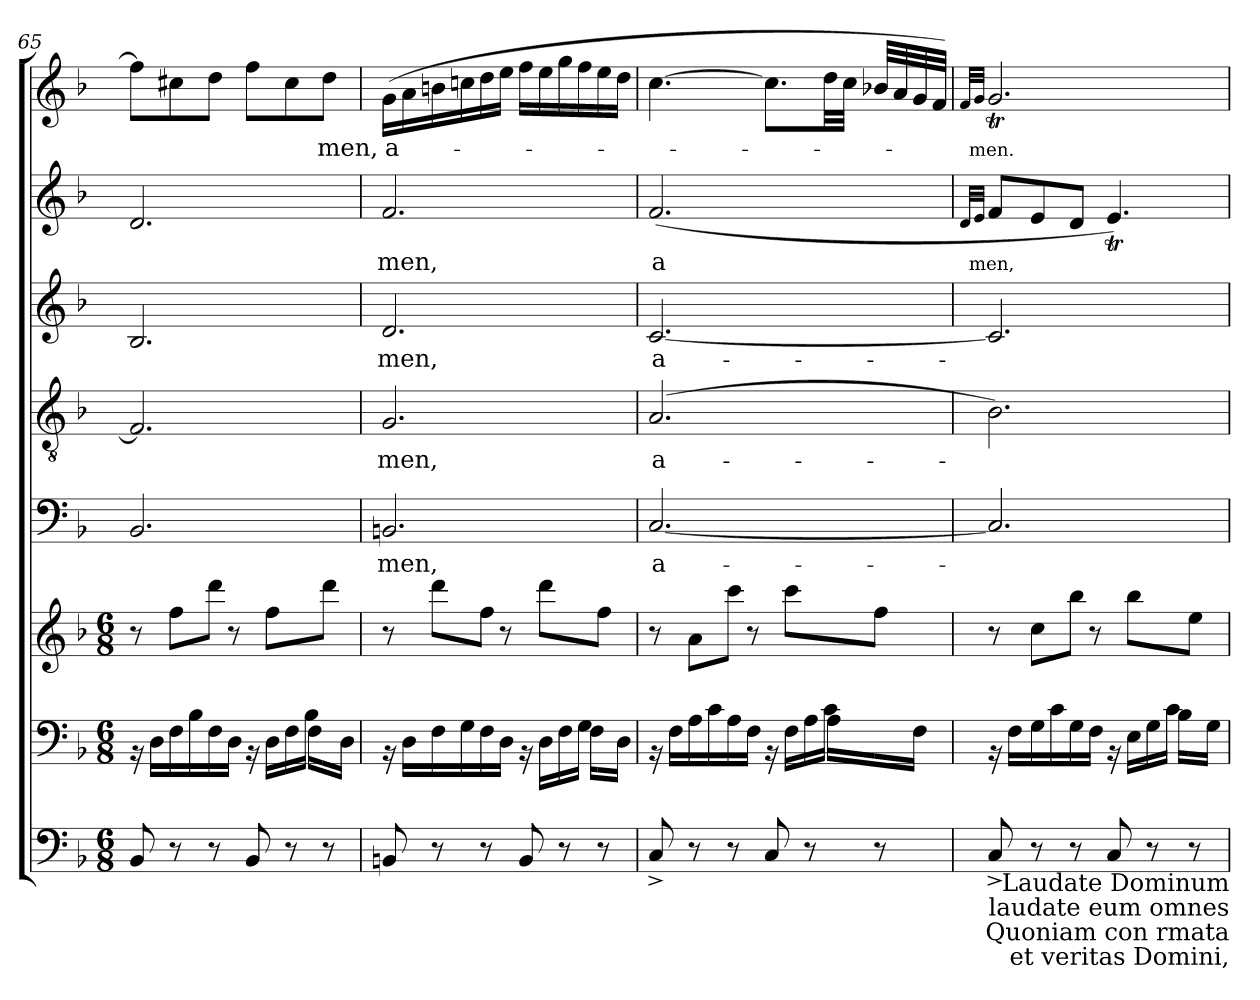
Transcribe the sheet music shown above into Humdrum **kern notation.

**kern	**kern	**kern	**kern	**text	**kern	**text	**kern	**text	**kern	**text	**kern	**text
*part8	*part7	*part6	*part5	*part5	*part4	*part4	*part3	*part3	*part2	*part2	*part1	*part1
*staff8	*staff7	*staff6	*staff5	*staff5	*staff4	*staff4	*staff3	*staff3	*staff2	*staff2	*staff1	*staff1
*clefF4	*clefF4	*clefG2	*clefF4	*	*clefGv2	*	*clefG2	*	*clefG2	*	*clefG2	*
*k[b-]	*k[b-]	*k[b-]	*k[b-]	*	*k[b-]	*	*k[b-]	*	*k[b-]	*	*k[b-]	*
*F:	*F:	*F:	*F:	*	*F:	*	*F:	*	*F:	*	*F:	*
*M6/8	*M6/8	*M6/8	*	*	*	*	*	*	*	*	*	*
=65	=65	=65	=65	=65	=65	=65	=65	=65	=65	=65	=65	=65
*	*^	*^	*	*	*	*	*	*	*	*	*	*
8BB-/	16rBB	2ryy	8ra	4ryy	2.BB-/	.	2.F/]	.	2.B-/	.	2.d/	.	8ff\L]	.
.	16D\LL	.	.	.	.	.	.	.	.	.	.	.	.	.
8rC	16F\	.	8ff\L	.	.	.	.	.	.	.	.	.	8cc#X\	.
.	16B-\	.	.	.	.	.	.	.	.	.	.	.	.	.
8rC	16F\	.	8ddd\J	16ryy	.	.	.	.	.	.	.	.	8dd\J	.
.	16D\JJ	.	.	8ra	.	.	.	.	.	.	.	.	.	.
8BB-/	16rBB	.	4.ryy	.	.	.	.	.	.	.	.	.	8ff\L	.
.	16D\LL	.	.	8ff\L	.	.	.	.	.	.	.	.	.	.
8rC	16F\	16ryy	.	.	.	.	.	.	.	.	.	.	8cc#\	.
.	16B-\JJ	16F\LL	.	16ryy	.	.	.	.	.	.	.	.	.	.
!	!	!	!	!	!	!	!	!	!	!	!	!	!	!LO:LY:b
8rC	8ryy	16ryy	.	8ddd\J	.	.	.	.	.	.	.	.	8dd\J	-men,
.	.	16D\JJ	.	.	.	.	.	.	.	.	.	.	.	.
=66	=66	=66	=66	=66	=66	=66	=66	=66	=66	=66	=66	=66	=66	=66
!	!	!	!	!	!	!LO:LY:b	!	!LO:LY:b	!	!LO:LY:b	!	!LO:LY:b	!	!LO:LY:b
8BBn/	16rBB	2ryy	8ra	4ryy	2.BBn/	-men,	2.G/	-men,	2.d/	-men,	2.f/	-men,	(>16g\LL	a-
.	16D\LL	.	.	.	.	.	.	.	.	.	.	.	16a\	.
8rC	16F\	.	8ddd\L	.	.	.	.	.	.	.	.	.	16bn\	.
.	16G\	.	.	.	.	.	.	.	.	.	.	.	16ccn\	.
8rC	16F\	.	8ff\J	16ryy	.	.	.	.	.	.	.	.	16dd\	.
.	16D\JJ	.	.	8ra	.	.	.	.	.	.	.	.	16ee\JJ	.
8BB/	16rBB	.	4.ryy	.	.	.	.	.	.	.	.	.	16ff\LL	.
.	16D\LL	.	.	8ddd\L	.	.	.	.	.	.	.	.	16ee\	.
8rC	16F\	16ryy	.	.	.	.	.	.	.	.	.	.	16gg\	.
.	16G\JJ	16F\LL	.	16ryy	.	.	.	.	.	.	.	.	16ff\	.
8rC	8ryy	16ryy	.	8ff\J	.	.	.	.	.	.	.	.	16ee\	.
.	.	16D\JJ	.	.	.	.	.	.	.	.	.	.	16dd\JJ	.
=67	=67	=67	=67	=67	=67	=67	=67	=67	=67	=67	=67	=67	=67	=67
!	!	!	!	!	!	!LO:LY:b	!	!LO:LY:b	!	!LO:LY:b	!	!LO:LY:b	!	!
8C^</	16rBB	2ryy	8ra	4ryy	[>2.C/	a-	(<2.A/	a-	[>2.c/	a-	(<2.f/	a-	[>4.cc\	.
.	16F\LL	.	.	.	.	.	.	.	.	.	.	.	.	.
8rC	16A\	.	8a\L	.	.	.	.	.	.	.	.	.	.	.
.	16c\	.	.	.	.	.	.	.	.	.	.	.	.	.
8rC	16A\	.	8ccc\J	16ryy	.	.	.	.	.	.	.	.	.	.
.	16F\JJ	.	.	8ra	.	.	.	.	.	.	.	.	.	.
8C/	16rBB	.	4.ryy	.	.	.	.	.	.	.	.	.	8.cc\L]	.
.	16F\LL	.	.	8ccc\L	.	.	.	.	.	.	.	.	.	.
8rC	16A\	16ryy	.	.	.	.	.	.	.	.	.	.	.	.
.	16c\JJ	16A\LL	.	16ryy	.	.	.	.	.	.	.	.	32dd\LL	.
.	.	.	.	.	.	.	.	.	.	.	.	.	32cc\JJJ	.
8rC	8ryy	16ryy	.	8ff\J	.	.	.	.	.	.	.	.	32b-X/LLL	.
.	.	.	.	.	.	.	.	.	.	.	.	.	32a/	.
.	.	16F\JJ	.	.	.	.	.	.	.	.	.	.	32g/	.
.	.	.	.	.	.	.	.	.	.	.	.	.	32f/JJJ)	.
!!LO:PB:g=z
=68	=68	=68	=68	=68	=68	=68	=68	=68	=68	=68	=68	=68	=68	=68
*	*	*	*	*	*	*	*	*	*	*	*^	*	*^	*
*	*	*	*	*	*	*	*	*	*	*	*	*^	*	*	*^	*
.	.	.	.	.	.	.	.	.	.	.	.	.	32qd/LLL	.	.	.	32qf/LLL	.
!	!	!	!	!	!	!	!	!	!	!	!	!	!	!LO:LY:b	!	!	!	!LO:LY:b
.	.	.	.	.	.	.	.	.	.	.	.	.	32qe/JJJ	-men,	.	.	32qg/JJJ	-men.
8C^</	16rBB	2ryy	8ra	4ryy	2.C/]	.	2.B-\)	.	2.c/]	.	16.ryy	8f/L	2.ryy	.	8ryy	2.gT/	2.ryy	.
.	16F\LL	.	.	.	.	.	.	.	.	.	.	.	.	.	.	.	.	.
.	.	.	.	.	.	.	.	.	.	.	2ryy	.	.	.	.	.	.	.
8rC	16G\	.	8cc\L	.	.	.	.	.	.	.	.	8e/	.	.	2ryy	.	.	.
.	16c\	.	.	.	.	.	.	.	.	.	.	.	.	.	.	.	.	.
8rC	16G\	.	8bb-\J	16ryy	.	.	.	.	.	.	.	8d/J	.	.	.	.	.	.
.	16F\JJ	.	.	8ra	.	.	.	.	.	.	.	.	.	.	.	.	.	.
8C/	16rBB	.	4.ryy	.	.	.	.	.	.	.	.	4.et/)	.	.	.	.	.	.
.	16E\LL	.	.	8bb-\L	.	.	.	.	.	.	.	.	.	.	.	.	.	.
8rC	16G\	16ryy	.	.	.	.	.	.	.	.	.	.	.	.	.	.	.	.
.	16c\JJ	16B-\LL	.	16ryy	.	.	.	.	.	.	.	.	.	.	.	.	.	.
.	.	.	.	.	.	.	.	.	.	.	8ryy	.	.	.	.	.	.	.
8rC	8ryy	16ryy	.	8ee\J	.	.	.	.	.	.	.	.	.	.	8ryy	.	.	.
.	.	16G\JJ	.	.	.	.	.	.	.	.	.	.	.	.	.	.	.	.
.	.	.	.	.	.	.	.	.	.	.	32ryy	.	.	.	.	.	.	.
*	*v	*v	*	*	*	*	*	*	*	*	*v	*v	*v	*	*v	*v	*v	*
*	*	*v	*v	*	*	*	*	*	*	*	*	*	*
!LO:TX:b:t=Laudate Dominum	!	!	!	!	!	!	!	!	!	!	!	!
!LO:TX:b:t=laudate eum omnes	!	!	!	!	!	!	!	!	!	!	!	!
!LO:TX:b:t=Quoniam con rmata	!	!	!	!	!	!	!	!	!	!	!	!
!LO:TX:b:t=et veritas Domini,	!	!	!	!	!	!	!	!	!	!	!	!
=	=	=	=	=	=	=	=	=	=	=	=	=
*-	*-	*-	*-	*-	*-	*-	*-	*-	*-	*-	*-	*-
